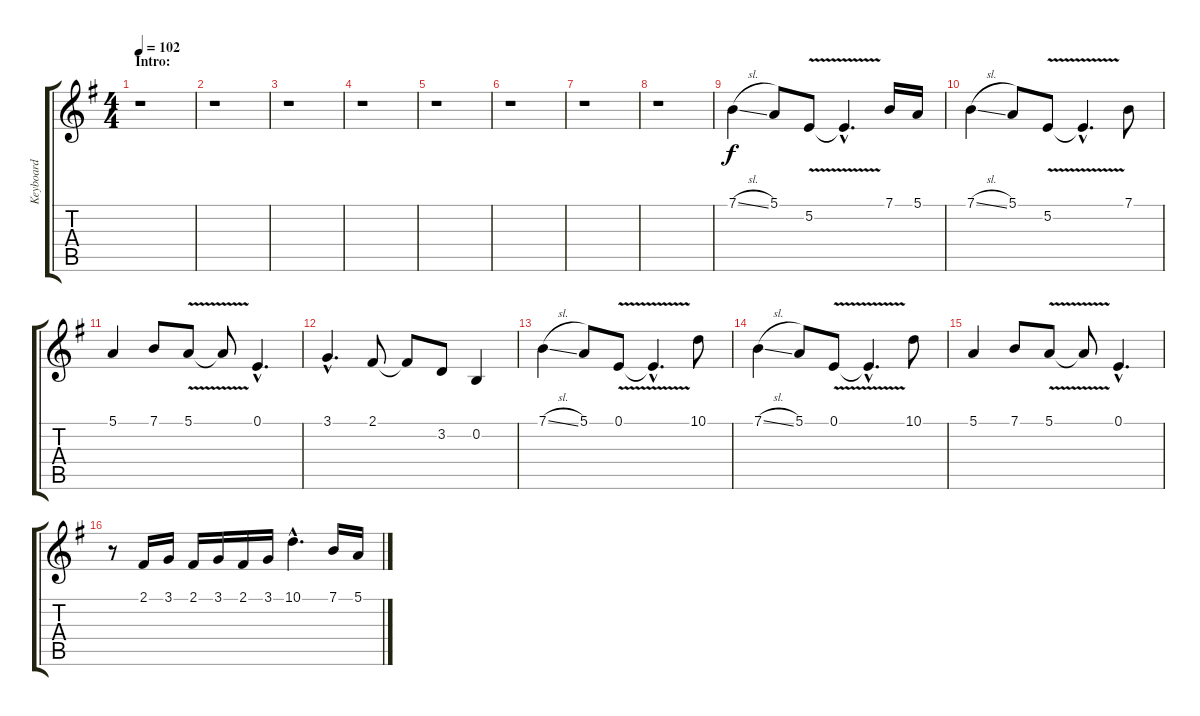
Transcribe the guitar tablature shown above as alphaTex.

\track ("Keyboard" "Keyboard") {instrument lead3calliope}
\staff {score tabs}
\tuning (E4 B3 G3 D3 A2 E2) {hide}
\ts (4 4)
\section ("" "Intro:")
\tempo 102
\clef g2
\ks eminor
r.1{dy f volume 13 balance 8 instrument lead1square} |
r.1 |
r.1 |
r.1 |
r.1 |
r.1 |
r.1 |
r.1 |
7.1{sl}.4 5.1.8 5.2{v}.8 5.2{hac t}.4{d} 7.1.16 5.1.16 |
7.1{sl}.4 5.1.8 5.2{v}.8 5.2{hac t}.4{d} 7.1.8 |
5.1.4 7.1.8 5.1{v}.8 5.1{t}.8 0.1{hac}.4{d} |
3.1{hac}.4{d} 2.1.8 2.1{t}.8 3.2.8 0.2.4 |
7.1{sl}.4 5.1.8 0.1{v}.8 0.1{hac t}.4{d} 10.1.8 |
7.1{sl}.4 5.1.8 0.1{v}.8 0.1{hac t}.4{d} 10.1.8 |
5.1.4 7.1.8 5.1{v}.8 5.1{t}.8 0.1{hac}.4{d} |
r.8 2.1.16 3.1.16 2.1.16 3.1.16 2.1.16 3.1.16 10.1{hac}.4{d} 7.1.16 5.1.16
